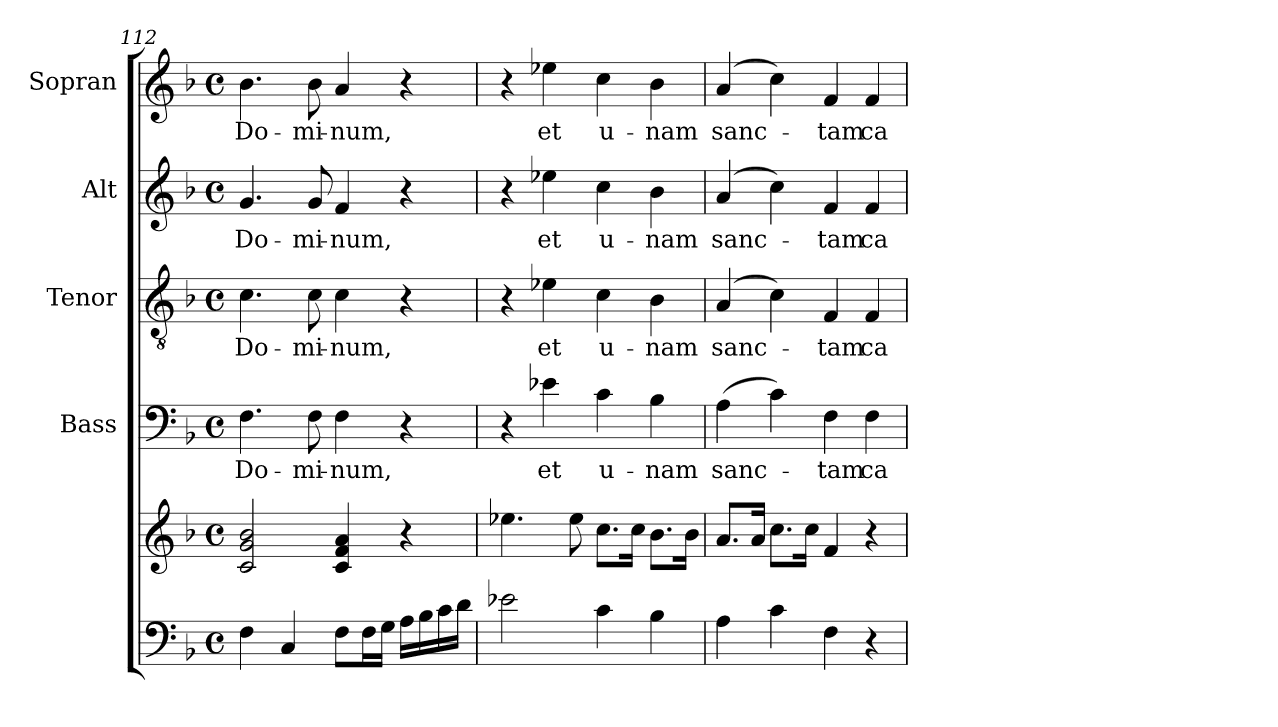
**kern	**kern	**kern	**text	**kern	**text	**kern	**text	**kern	**text
*part5	*part5	*part4	*part4	*part3	*part3	*part2	*part2	*part1	*part1
*staff6	*staff5	*staff4	*staff4	*staff3	*staff3	*staff2	*staff2	*staff1	*staff1
*	*	*I"Bass	*	*I"Tenor	*	*I"Alt	*	*I"Sopran	*
*	*	*I'B.	*	*I'T.	*	*I'A.	*	*I'S.	*
*clefF4	*clefG2	*clefF4	*	*clefGv2	*	*clefG2	*	*clefG2	*
*k[b-]	*k[b-]	*k[b-]	*	*k[b-]	*	*k[b-]	*	*k[b-]	*
*F:	*F:	*F:	*	*F:	*	*F:	*	*F:	*
*M4/4	*M4/4	*M4/4	*	*M4/4	*	*M4/4	*	*M4/4	*
*met(c)	*met(c)	*met(c)	*	*met(c)	*	*met(c)	*	*met(c)	*
=112	=112	=112	=112	=112	=112	=112	=112	=112	=112
!	!	!	!LO:LY:b	!	!LO:LY:b	!	!LO:LY:b	!	!LO:LY:b
4F\	2c/ 2g/ 2b-/	4.F\	Do-	4.c\	Do-	4.g/	Do-	4.b-\	Do-
4C/	.	.	.	.	.	.	.	.	.
!	!	!	!LO:LY:b	!	!LO:LY:b	!	!LO:LY:b	!	!LO:LY:b
.	.	8F\	-mi-	8c\	-mi-	8g/	-mi-	8b-\	-mi-
!	!	!	!LO:LY:b	!	!LO:LY:b	!	!LO:LY:b	!	!LO:LY:b
8F\L	4c/ 4f/ 4a/	4F\	-num,	4c\	-num,	4f/	-num,	4a/	-num,
16F\L	.	.	.	.	.	.	.	.	.
16G\JJ	.	.	.	.	.	.	.	.	.
16A\LL	4r	4r	.	4r	.	4r	.	4r	.
16B-\	.	.	.	.	.	.	.	.	.
16c\	.	.	.	.	.	.	.	.	.
16d\JJ	.	.	.	.	.	.	.	.	.
!!LO:LB:g=z
=113	=113	=113	=113	=113	=113	=113	=113	=113	=113
2e-X\	4.ee-X\	4r	.	4r	.	4r	.	4r	.
!	!	!	!LO:LY:b	!	!LO:LY:b	!	!LO:LY:b	!	!LO:LY:b
.	.	4e-X\	et	4e-X\	et	4ee-X\	et	4ee-X\	et
.	8ee-\	.	.	.	.	.	.	.	.
!	!	!	!LO:LY:b	!	!LO:LY:b	!	!LO:LY:b	!	!LO:LY:b
4c\	8.cc\L	4c\	u-	4c\	u-	4cc\	u-	4cc\	u-
.	16cc\Jk	.	.	.	.	.	.	.	.
!	!	!	!LO:LY:b	!	!LO:LY:b	!	!LO:LY:b	!	!LO:LY:b
4B-\	8.b-\L	4B-\	-nam	4B-\	-nam	4b-\	-nam	4b-\	-nam
.	16b-\Jk	.	.	.	.	.	.	.	.
=114	=114	=114	=114	=114	=114	=114	=114	=114	=114
!	!	!	!LO:LY:b	!	!LO:LY:b	!	!LO:LY:b	!	!LO:LY:b
4A\	8.a/L	(>4A\	sanc-	(4A/	sanc-	(4a/	sanc-	(4a/	sanc-
.	16a/Jk	.	.	.	.	.	.	.	.
4c\	8.cc\L	4c\)	.	4c\)	.	4cc\)	.	4cc\)	.
.	16cc\Jk	.	.	.	.	.	.	.	.
!	!	!	!LO:LY:b	!	!LO:LY:b	!	!LO:LY:b	!	!LO:LY:b
4F\	4f/	4F\	-tam	4F/	-tam	4f/	-tam	4f/	-tam
!	!	!	!LO:LY:b	!	!LO:LY:b	!	!LO:LY:b	!	!LO:LY:b
4r	4r	4F\	ca-	4F/	ca-	4f/	ca-	4f/	ca-
=	=	=	=	=	=	=	=	=	=
*-	*-	*-	*-	*-	*-	*-	*-	*-	*-
